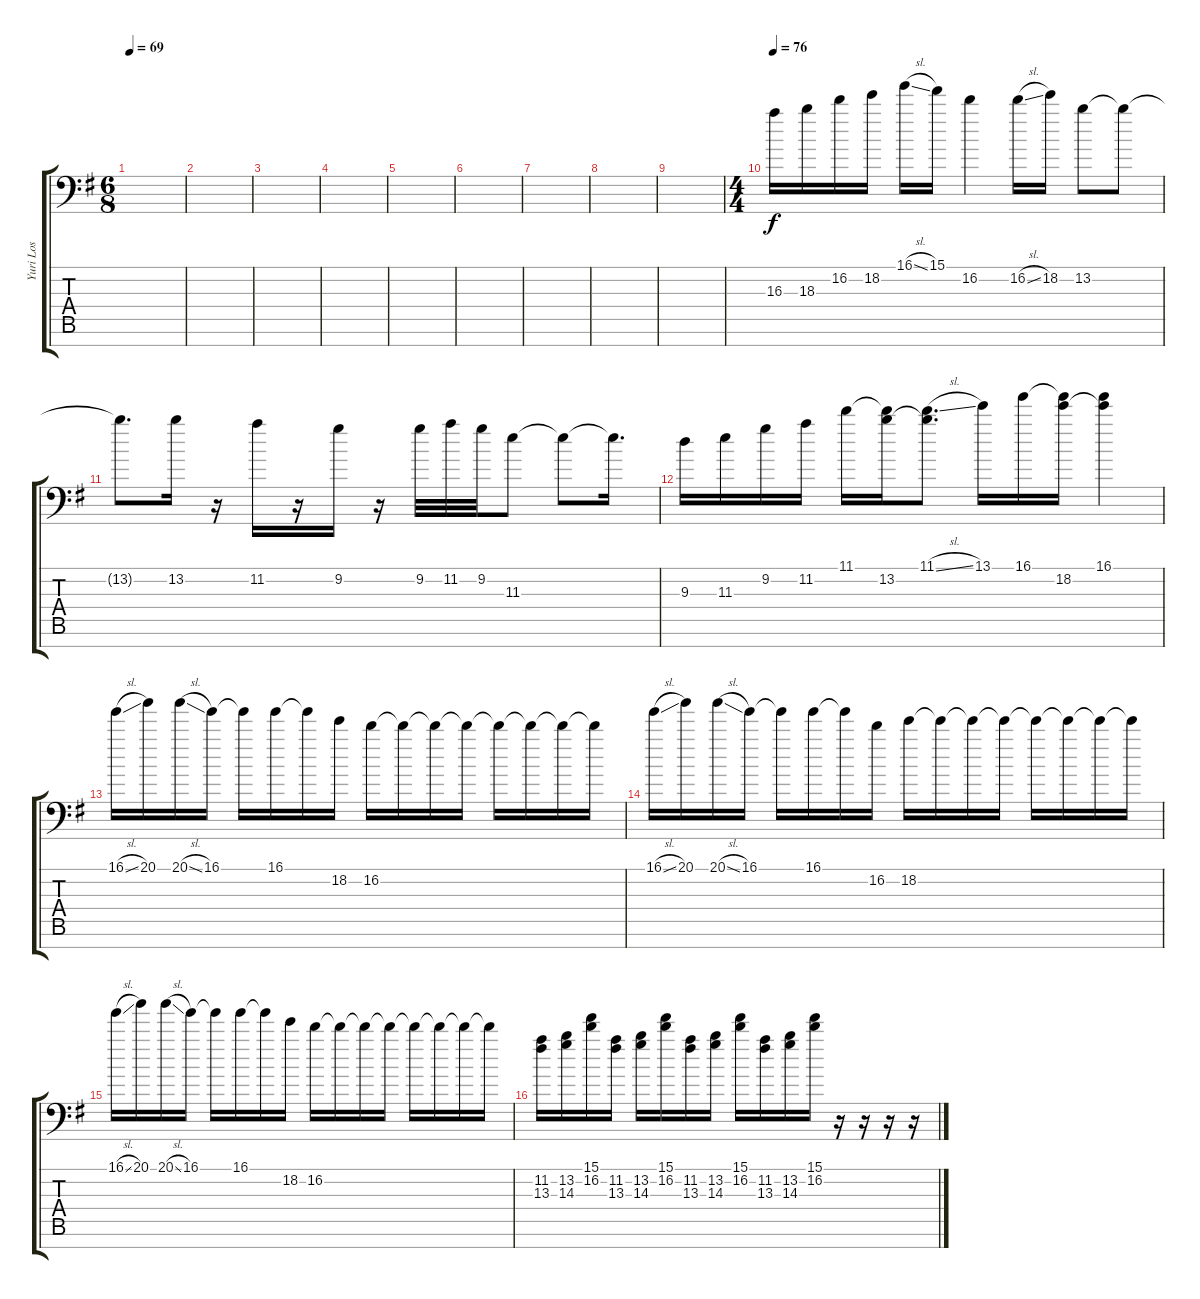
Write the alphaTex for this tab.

\track ("Yuri Los" "Yuri Los") {instrument distortionguitar}
\staff {score tabs}
\tuning (Eb4 Bb3 F3 Eb3 Bb2 F2 Bb1) {hide}
\ts (6 8)
\tempo 69
\clef f4
\ks g
|
|
|
|
|
|
|
|
|
\ts (4 4)
\tempo 76
16.3.16 18.3.16 16.2.16 18.2.16 16.1{sl}.16 15.1.16 16.2.4 16.2{sl}.16 18.2.16 13.2.8 13.2{t}.8 |
13.2{t}.8{d} 13.2.16 r.16 11.2.16 r.16 9.2.16 r.16 9.2.32 11.2.32 9.2.32 11.3.8 11.3{t}.8 11.3{t}.16{d} |
9.3.16 11.3.16 9.2.16 11.2.16 11.1.16 (11.1{t} 13.2).16 (11.1{sl} 13.2{t}).8{d} 13.1.16 16.1.16 (16.1{t} 18.2).16 (16.1 18.2{t}).4 |
16.1{sl}.16 20.1.16 20.1{sl}.16 16.1.16 16.1{t}.16 16.1.16 16.1{t}.16 18.2.16 16.2.16 16.2{t}.16 16.2{t}.16 16.2{t}.16 16.2{t}.16 16.2{t}.16 16.2{t}.16 16.2{t}.16 |
16.1{sl}.16 20.1.16 20.1{sl}.16 16.1.16 16.1{t}.16 16.1.16 16.1{t}.16 16.2.16 18.2.16 18.2{t}.16 18.2{t}.16 18.2{t}.16 18.2{t}.16 18.2{t}.16 18.2{t}.16 18.2{t}.16 |
16.1{sl}.16 20.1.16 20.1{sl}.16 16.1.16 16.1{t}.16 16.1.16 16.1{t}.16 18.2.16 16.2.16 16.2{t}.16 16.2{t}.16 16.2{t}.16 16.2{t}.16 16.2{t}.16 16.2{t}.16 16.2{t}.16 |
(11.2 13.3).16 (13.2 14.3).16 (15.1 16.2).16 (11.2 13.3).16 (13.2 14.3).16 (15.1 16.2).16 (11.2 13.3).16 (13.2 14.3).16 (15.1 16.2).16 (11.2 13.3).16 (13.2 14.3).16 (15.1 16.2).16 r.16 r.16 r.16 r.16
